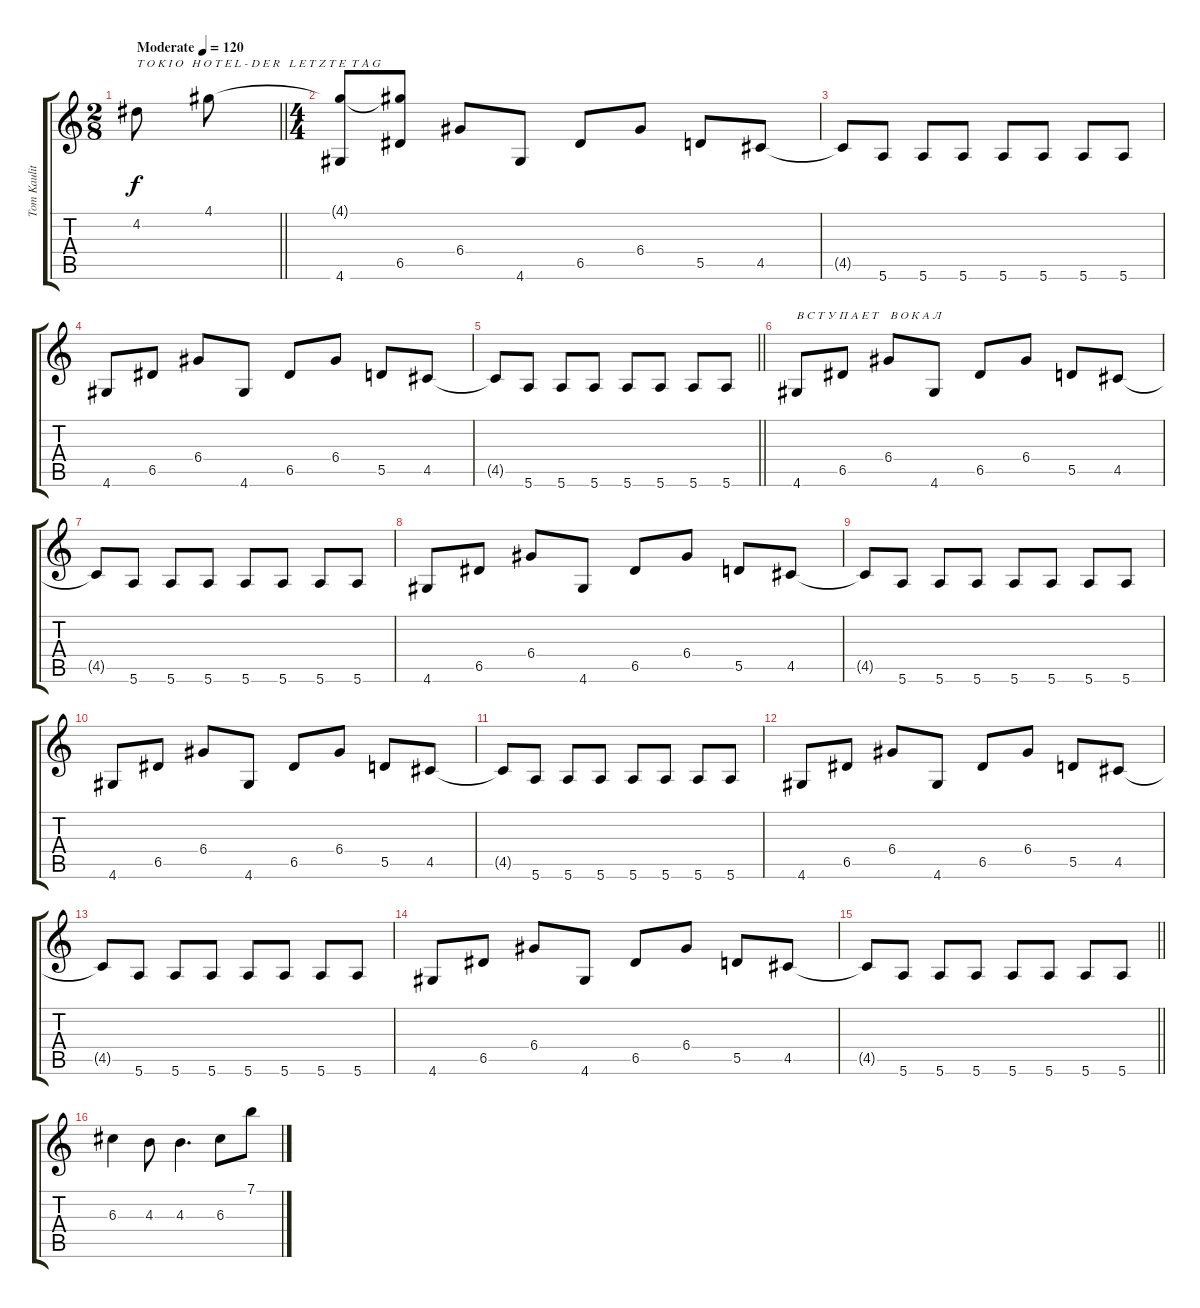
\track ("Tom Kaulitz" "Tom Kaulit") {instrument distortionguitar}
\staff {score tabs}
\tuning (E4 B3 G3 D3 A2 E2) {hide}
\ts (2 8)
\tempo (120 "Moderate")
\clef g2
\barLineRight lightlight
\ks c
4.2.8{txt "T O K I O   H O T E L - D E R   L E T Z T E  T A G" dy f instrument distortionguitar} 4.1.8 |
\ts (4 4)
\section ("" "")
(4.1{t} 4.6).8{instrument acousticguitarsteel} (4.1{t} 6.5).8 6.4.8 4.6.8 6.5.8 6.4.8 5.5.8 4.5.8 |
4.5{t}.8 5.6.8 5.6.8 5.6.8 5.6.8 5.6.8 5.6.8 5.6.8 |
4.6.8 6.5.8 6.4.8 4.6.8 6.5.8 6.4.8 5.5.8 4.5.8 |
\barLineRight lightlight
4.5{t}.8 5.6.8 5.6.8 5.6.8 5.6.8 5.6.8 5.6.8 5.6.8 |
\section ("" "")
4.6.8{txt "В С Т У П А Е Т    В О К А Л"} 6.5.8 6.4.8 4.6.8 6.5.8 6.4.8 5.5.8 4.5.8 |
4.5{t}.8 5.6.8 5.6.8 5.6.8 5.6.8 5.6.8 5.6.8 5.6.8 |
4.6.8 6.5.8 6.4.8 4.6.8 6.5.8 6.4.8 5.5.8 4.5.8 |
4.5{t}.8 5.6.8 5.6.8 5.6.8 5.6.8 5.6.8 5.6.8 5.6.8 |
4.6.8 6.5.8 6.4.8 4.6.8 6.5.8 6.4.8 5.5.8 4.5.8 |
4.5{t}.8 5.6.8 5.6.8 5.6.8 5.6.8 5.6.8 5.6.8 5.6.8 |
4.6.8 6.5.8 6.4.8 4.6.8 6.5.8 6.4.8 5.5.8 4.5.8 |
4.5{t}.8 5.6.8 5.6.8 5.6.8 5.6.8 5.6.8 5.6.8 5.6.8 |
4.6.8 6.5.8 6.4.8 4.6.8 6.5.8 6.4.8 5.5.8 4.5.8 |
\barLineRight lightlight
4.5{t}.8 5.6.8 5.6.8 5.6.8 5.6.8 5.6.8 5.6.8 5.6.8 |
\section ("" "")
6.3.4{instrument overdrivenguitar} 4.3.8 4.3.4{d} 6.3.8 7.1.8
